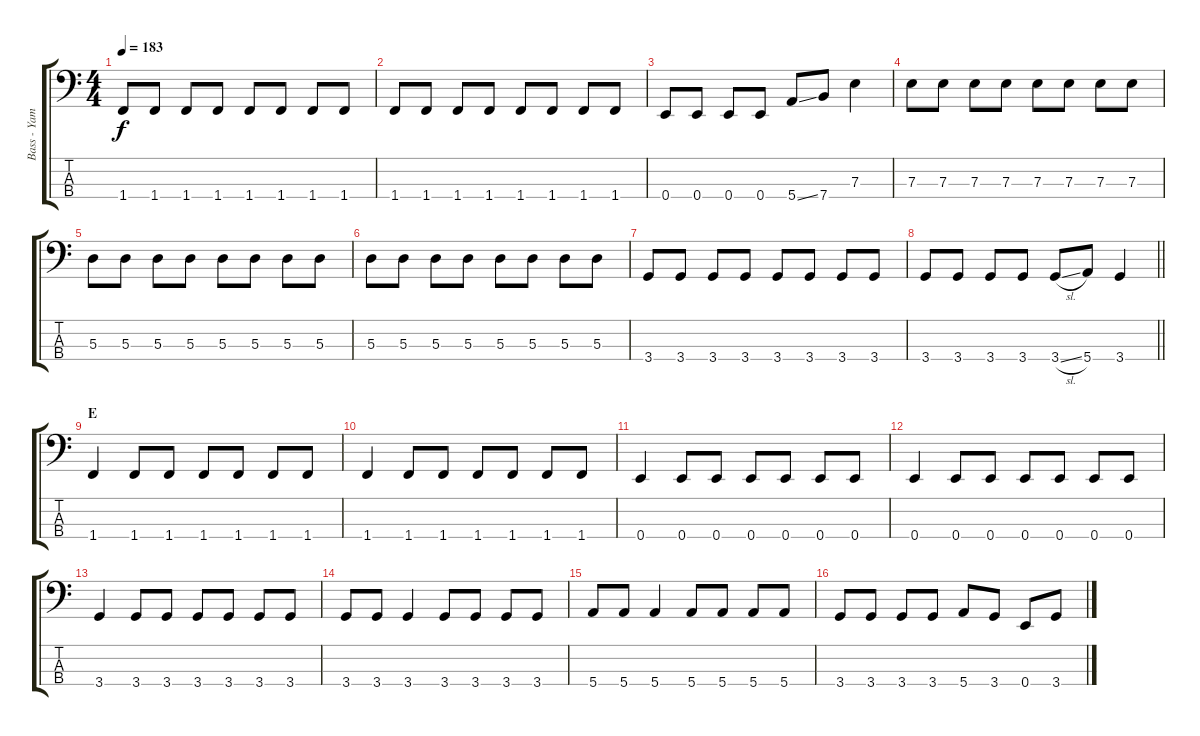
\track ("Bass - Yamada" "Bass - Yam") {instrument electricbasspick}
\staff {score tabs}
\tuning (G2 D2 A1 E1) {hide}
\ts (4 4)
\tempo 183
\clef f4
\ks c
1.4.8{dy f} 1.4.8 1.4.8 1.4.8 1.4.8 1.4.8 1.4.8 1.4.8 |
1.4.8 1.4.8 1.4.8 1.4.8 1.4.8 1.4.8 1.4.8 1.4.8 |
0.4.8 0.4.8 0.4.8 0.4.8 5.4{ss}.8 7.4.8 7.3.4 |
7.3.8 7.3.8 7.3.8 7.3.8 7.3.8 7.3.8 7.3.8 7.3.8 |
5.3.8 5.3.8 5.3.8 5.3.8 5.3.8 5.3.8 5.3.8 5.3.8 |
5.3.8 5.3.8 5.3.8 5.3.8 5.3.8 5.3.8 5.3.8 5.3.8 |
3.4.8 3.4.8 3.4.8 3.4.8 3.4.8 3.4.8 3.4.8 3.4.8 |
\barLineRight lightlight
3.4.8 3.4.8 3.4.8 3.4.8 3.4{sl}.8 5.4.8 3.4.4 |
\section ("" "E")
1.4.4 1.4.8 1.4.8 1.4.8 1.4.8 1.4.8 1.4.8 |
1.4.4 1.4.8 1.4.8 1.4.8 1.4.8 1.4.8 1.4.8 |
0.4.4 0.4.8 0.4.8 0.4.8 0.4.8 0.4.8 0.4.8 |
0.4.4 0.4.8 0.4.8 0.4.8 0.4.8 0.4.8 0.4.8 |
3.4.4 3.4.8 3.4.8 3.4.8 3.4.8 3.4.8 3.4.8 |
3.4.8 3.4.8 3.4.4 3.4.8 3.4.8 3.4.8 3.4.8 |
5.4.8 5.4.8 5.4.4 5.4.8 5.4.8 5.4.8 5.4.8 |
3.4.8 3.4.8 3.4.8 3.4.8 5.4.8 3.4.8 0.4.8 3.4.8
